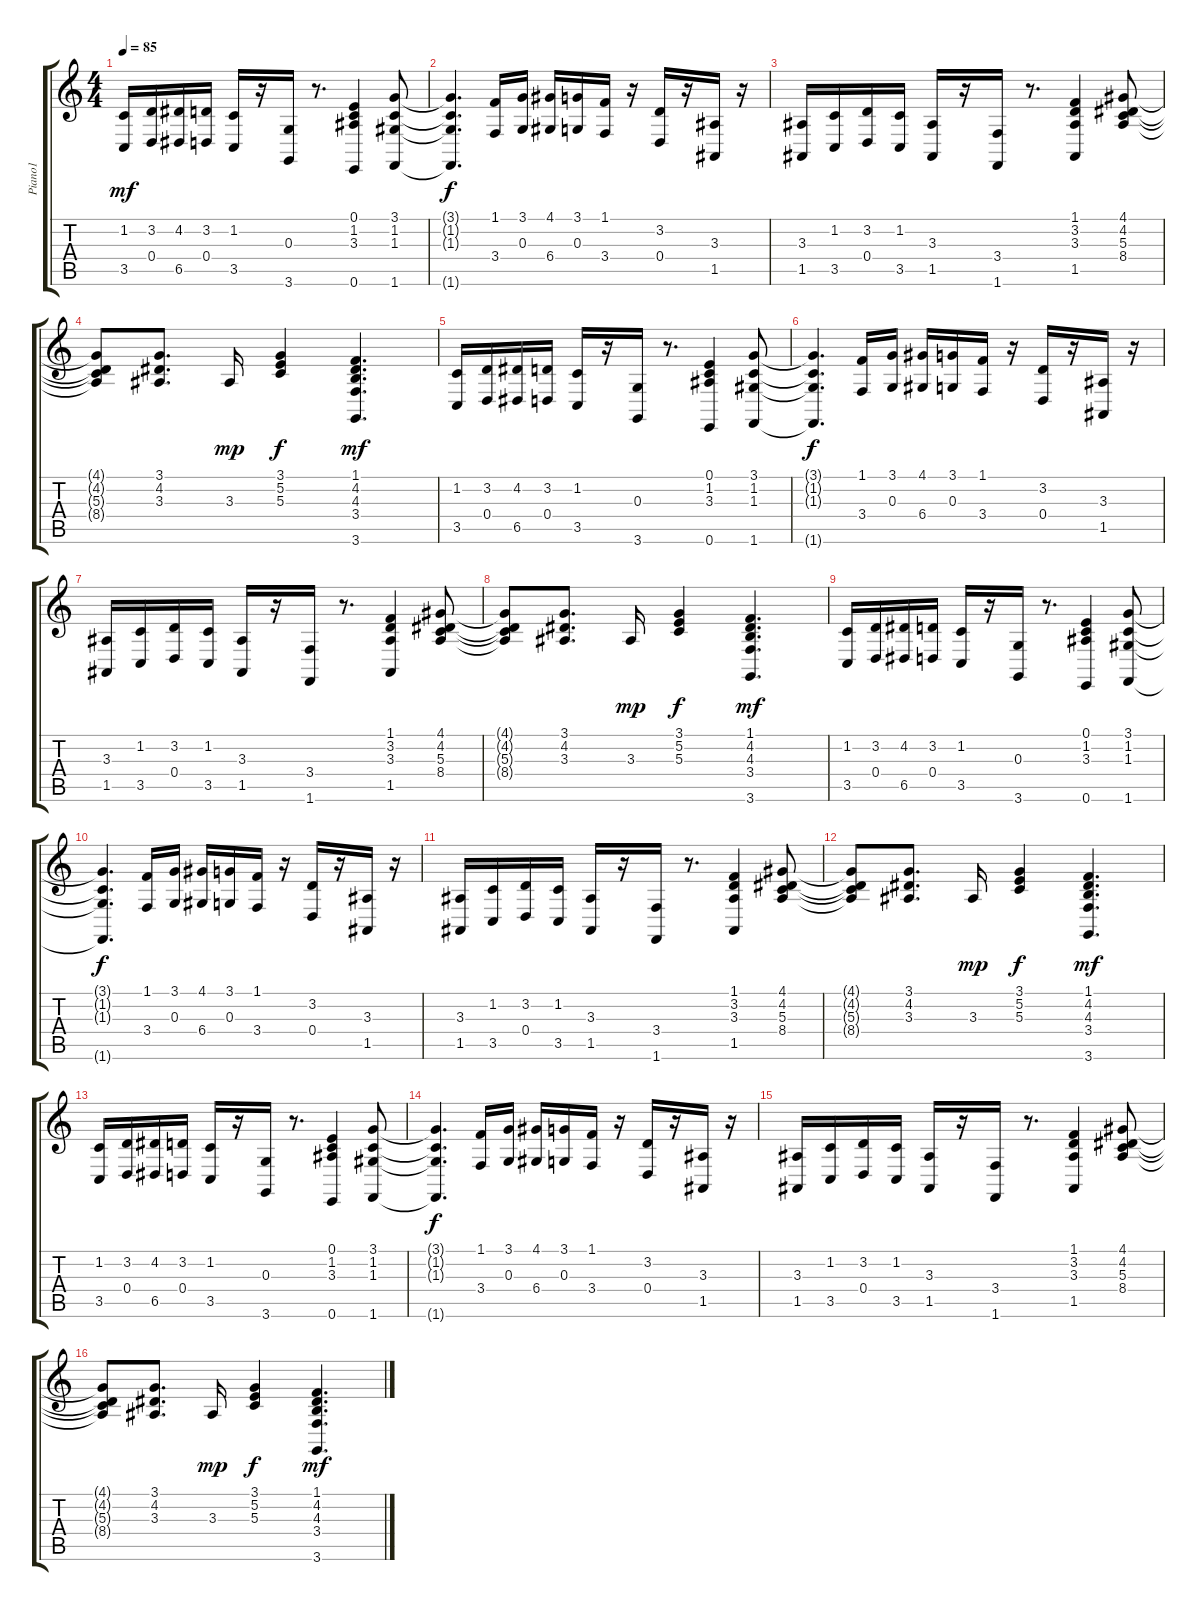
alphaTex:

\track ("Piano1" "Piano1") {instrument acousticgrandpiano}
\staff {score tabs}
\tuning (E4 B3 G3 D3 A2 E2) {hide}
\ts (4 4)
\tempo 85
\clef g2
\ks c
(1.2 3.5).16{dy mf} (3.2 0.4).16 (4.2 6.5).16 (3.2 0.4).16 (1.2 3.5).16 r.16 (0.3 3.6).16 r.8{d} (0.1 1.2 3.3 0.6).4 (3.1 1.2 1.3 1.6).8 |
(3.1{t} 1.2{t} 1.3{t} 1.6{t}).4{d dy f} (1.1 3.4).16 (3.1 0.3).16 (4.1 6.4).16 (3.1 0.3).16 (1.1 3.4).16 r.16 (3.2 0.4).16 r.16 (3.3 1.5).16 r.16 |
(3.3 1.5).16 (1.2 3.5).16 (3.2 0.4).16 (1.2 3.5).16 (3.3 1.5).16 r.16 (3.4 1.6).16 r.8{d} (1.1 3.2 3.3 1.5).4 (4.1 4.2 5.3 8.4).8 |
(4.1{t} 4.2{t} 5.3{t} 8.4{t}).8 (3.1 4.2 3.3).8{d} 3.3.16{dy mp} (3.1 5.2 5.3).4{dy f} (1.1 4.2 4.3 3.4 3.6).4{d dy mf} |
(1.2 3.5).16 (3.2 0.4).16 (4.2 6.5).16 (3.2 0.4).16 (1.2 3.5).16 r.16 (0.3 3.6).16 r.8{d} (0.1 1.2 3.3 0.6).4 (3.1 1.2 1.3 1.6).8 |
(3.1{t} 1.2{t} 1.3{t} 1.6{t}).4{d dy f} (1.1 3.4).16 (3.1 0.3).16 (4.1 6.4).16 (3.1 0.3).16 (1.1 3.4).16 r.16 (3.2 0.4).16 r.16 (3.3 1.5).16 r.16 |
(3.3 1.5).16 (1.2 3.5).16 (3.2 0.4).16 (1.2 3.5).16 (3.3 1.5).16 r.16 (3.4 1.6).16 r.8{d} (1.1 3.2 3.3 1.5).4 (4.1 4.2 5.3 8.4).8 |
(4.1{t} 4.2{t} 5.3{t} 8.4{t}).8 (3.1 4.2 3.3).8{d} 3.3.16{dy mp} (3.1 5.2 5.3).4{dy f} (1.1 4.2 4.3 3.4 3.6).4{d dy mf} |
(1.2 3.5).16 (3.2 0.4).16 (4.2 6.5).16 (3.2 0.4).16 (1.2 3.5).16 r.16 (0.3 3.6).16 r.8{d} (0.1 1.2 3.3 0.6).4 (3.1 1.2 1.3 1.6).8 |
(3.1{t} 1.2{t} 1.3{t} 1.6{t}).4{d dy f} (1.1 3.4).16 (3.1 0.3).16 (4.1 6.4).16 (3.1 0.3).16 (1.1 3.4).16 r.16 (3.2 0.4).16 r.16 (3.3 1.5).16 r.16 |
(3.3 1.5).16 (1.2 3.5).16 (3.2 0.4).16 (1.2 3.5).16 (3.3 1.5).16 r.16 (3.4 1.6).16 r.8{d} (1.1 3.2 3.3 1.5).4 (4.1 4.2 5.3 8.4).8 |
(4.1{t} 4.2{t} 5.3{t} 8.4{t}).8 (3.1 4.2 3.3).8{d} 3.3.16{dy mp} (3.1 5.2 5.3).4{dy f} (1.1 4.2 4.3 3.4 3.6).4{d dy mf} |
(1.2 3.5).16 (3.2 0.4).16 (4.2 6.5).16 (3.2 0.4).16 (1.2 3.5).16 r.16 (0.3 3.6).16 r.8{d} (0.1 1.2 3.3 0.6).4 (3.1 1.2 1.3 1.6).8 |
(3.1{t} 1.2{t} 1.3{t} 1.6{t}).4{d dy f} (1.1 3.4).16 (3.1 0.3).16 (4.1 6.4).16 (3.1 0.3).16 (1.1 3.4).16 r.16 (3.2 0.4).16 r.16 (3.3 1.5).16 r.16 |
(3.3 1.5).16 (1.2 3.5).16 (3.2 0.4).16 (1.2 3.5).16 (3.3 1.5).16 r.16 (3.4 1.6).16 r.8{d} (1.1 3.2 3.3 1.5).4 (4.1 4.2 5.3 8.4).8 |
(4.1{t} 4.2{t} 5.3{t} 8.4{t}).8 (3.1 4.2 3.3).8{d} 3.3.16{dy mp} (3.1 5.2 5.3).4{dy f} (1.1 4.2 4.3 3.4 3.6).4{d dy mf}
